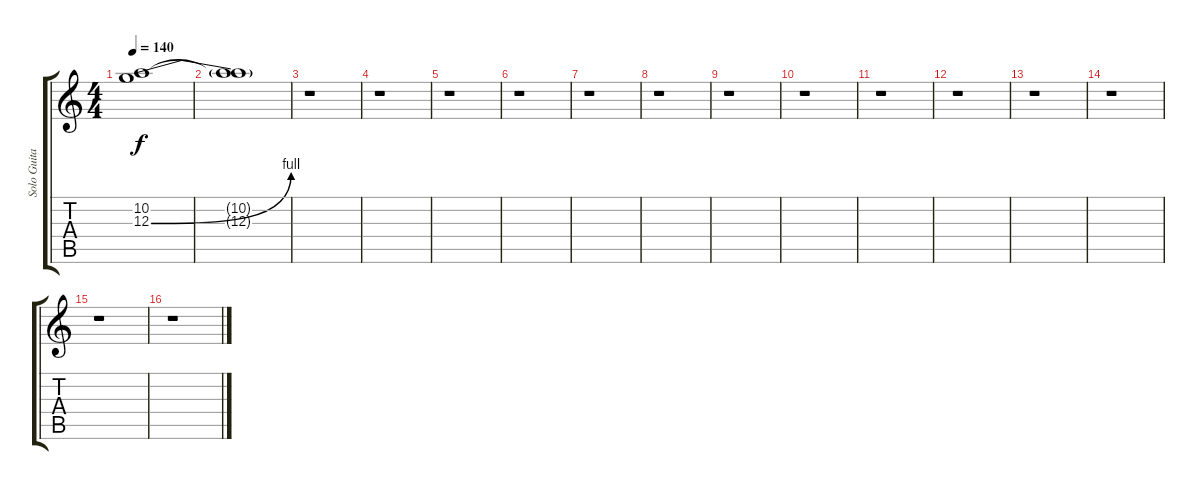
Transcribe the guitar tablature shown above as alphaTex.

\track ("Solo Guitar" "Solo Guita") {instrument overdrivenguitar}
\staff {score tabs}
\tuning (E4 B3 G3 D3 A2 E2) {hide}
\ts (4 4)
\tempo 140
\clef g2
\ks c
(10.2 12.3{be (bend 0 0 60 4)}).1{dy f} |
(10.2{t} 12.3{t}).1 |
r.1 |
r.1 |
r.1 |
r.1 |
r.1 |
r.1 |
r.1 |
r.1 |
r.1 |
r.1 |
r.1 |
r.1 |
r.1 |
r.1
